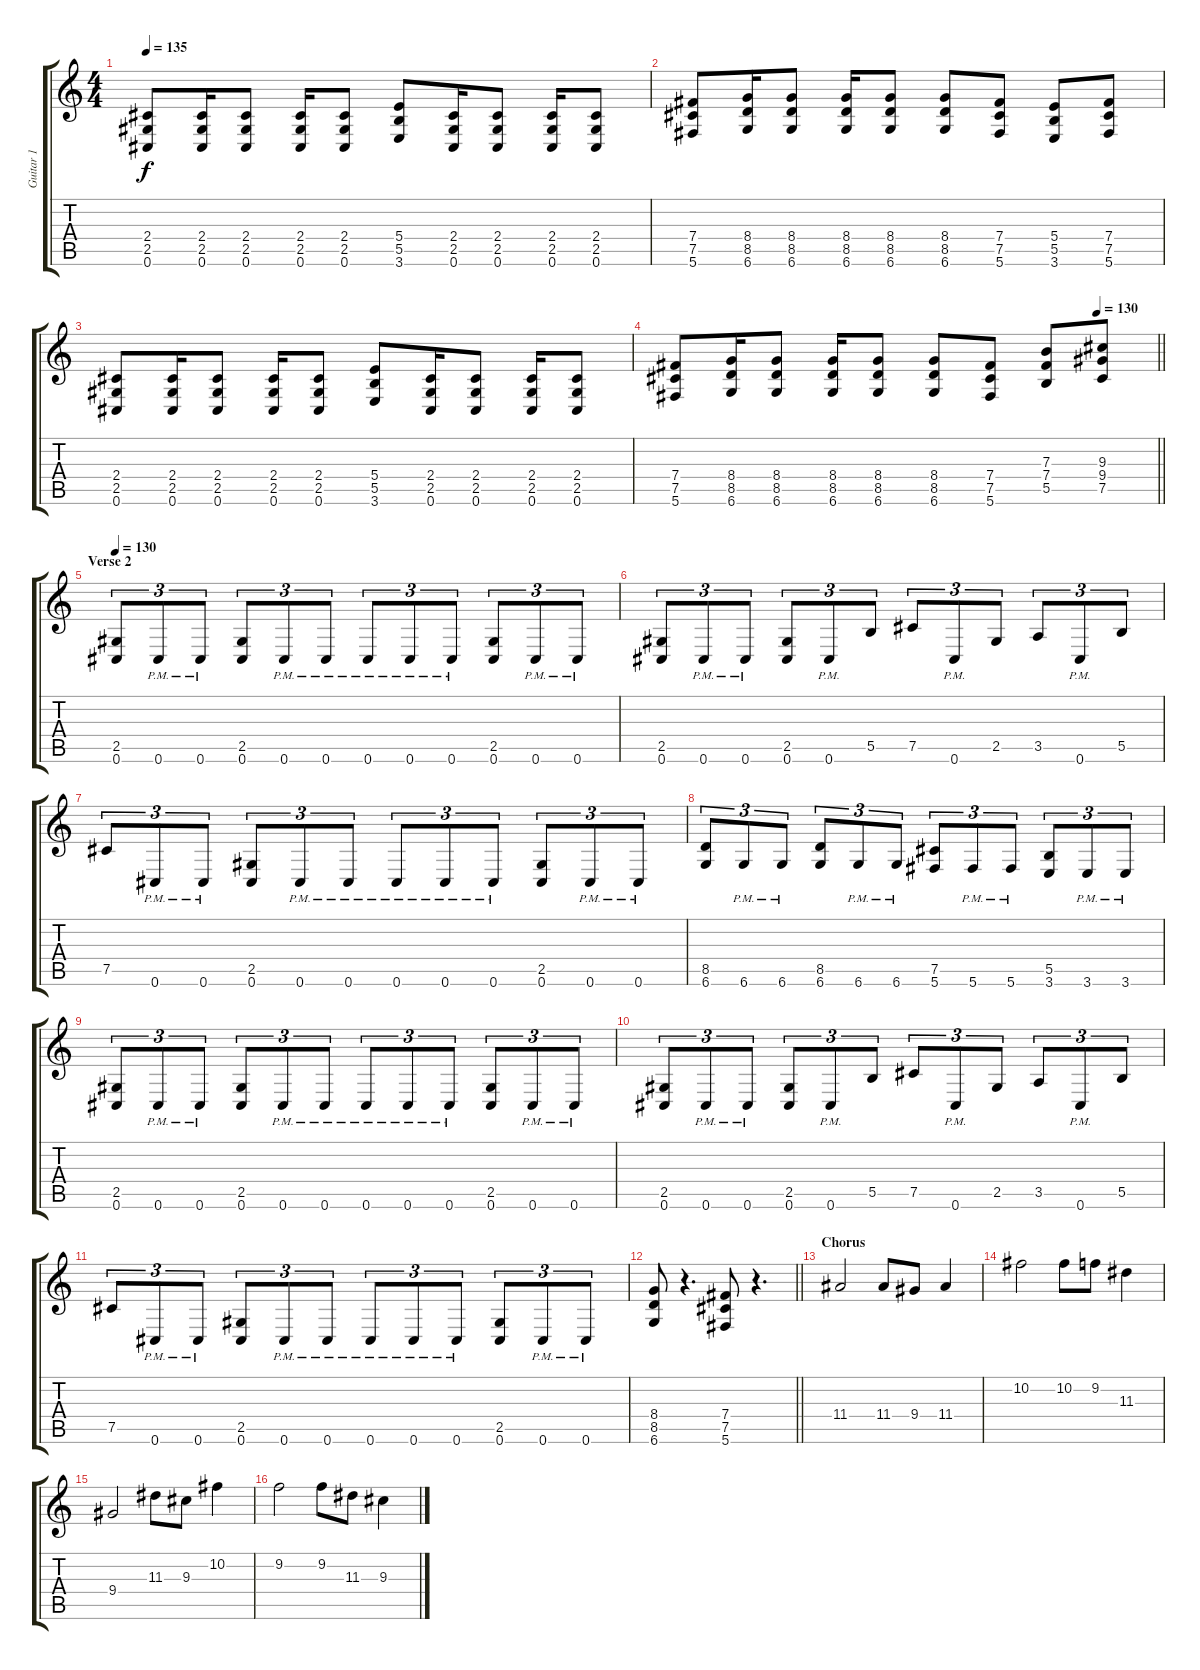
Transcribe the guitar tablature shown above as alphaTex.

\track ("Guitar 1" "Guitar 1") {instrument overdrivenguitar}
\staff {score tabs}
\tuning (Db4 Ab3 E3 B2 Gb2 Db2) {hide}
\ts (4 4)
\tempo 135
\clef g2
\ks c
(2.4 2.5 0.6).8{dy f} (2.4 2.5 0.6).16 (2.4 2.5 0.6).8 (2.4 2.5 0.6).16 (2.4 2.5 0.6).8 (5.4 5.5 3.6).8 (2.4 2.5 0.6).16 (2.4 2.5 0.6).8 (2.4 2.5 0.6).16 (2.4 2.5 0.6).8 |
(7.4 7.5 5.6).8 (8.4 8.5 6.6).16 (8.4 8.5 6.6).8 (8.4 8.5 6.6).16 (8.4 8.5 6.6).8 (8.4 8.5 6.6).8 (7.4 7.5 5.6).8 (5.4 5.5 3.6).8 (7.4 7.5 5.6).8 |
(2.4 2.5 0.6).8 (2.4 2.5 0.6).16 (2.4 2.5 0.6).8 (2.4 2.5 0.6).16 (2.4 2.5 0.6).8 (5.4 5.5 3.6).8 (2.4 2.5 0.6).16 (2.4 2.5 0.6).8 (2.4 2.5 0.6).16 (2.4 2.5 0.6).8 |
\tempo (130 0.875)
\barLineRight lightlight
(7.4 7.5 5.6).8 (8.4 8.5 6.6).16 (8.4 8.5 6.6).8 (8.4 8.5 6.6).16 (8.4 8.5 6.6).8 (8.4 8.5 6.6).8 (7.4 7.5 5.6).8 (7.3 7.4 5.5).8 (9.3 9.4 7.5).8 |
\section ("" "Verse 2")
\tempo 130
(2.5 0.6).8{tu (3 2)} 0.6{pm}.8{tu (3 2)} 0.6{pm}.8{tu (3 2)} (2.5 0.6).8{tu (3 2)} 0.6{pm}.8{tu (3 2)} 0.6{pm}.8{tu (3 2)} 0.6{pm}.8{tu (3 2)} 0.6{pm}.8{tu (3 2)} 0.6{pm}.8{tu (3 2)} (2.5 0.6).8{tu (3 2)} 0.6{pm}.8{tu (3 2)} 0.6{pm}.8{tu (3 2)} |
(2.5 0.6).8{tu (3 2)} 0.6{pm}.8{tu (3 2)} 0.6{pm}.8{tu (3 2)} (2.5 0.6).8{tu (3 2)} 0.6{pm}.8{tu (3 2)} 5.5.8{tu (3 2)} 7.5.8{tu (3 2)} 0.6{pm}.8{tu (3 2)} 2.5.8{tu (3 2)} 3.5.8{tu (3 2)} 0.6{pm}.8{tu (3 2)} 5.5.8{tu (3 2)} |
7.5.8{tu (3 2)} 0.6{pm}.8{tu (3 2)} 0.6{pm}.8{tu (3 2)} (2.5 0.6).8{tu (3 2)} 0.6{pm}.8{tu (3 2)} 0.6{pm}.8{tu (3 2)} 0.6{pm}.8{tu (3 2)} 0.6{pm}.8{tu (3 2)} 0.6{pm}.8{tu (3 2)} (2.5 0.6).8{tu (3 2)} 0.6{pm}.8{tu (3 2)} 0.6{pm}.8{tu (3 2)} |
(8.5 6.6).8{tu (3 2)} 6.6{pm}.8{tu (3 2)} 6.6{pm}.8{tu (3 2)} (8.5 6.6).8{tu (3 2)} 6.6{pm}.8{tu (3 2)} 6.6{pm}.8{tu (3 2)} (7.5 5.6).8{tu (3 2)} 5.6{pm}.8{tu (3 2)} 5.6{pm}.8{tu (3 2)} (5.5 3.6).8{tu (3 2)} 3.6{pm}.8{tu (3 2)} 3.6{pm}.8{tu (3 2)} |
(2.5 0.6).8{tu (3 2)} 0.6{pm}.8{tu (3 2)} 0.6{pm}.8{tu (3 2)} (2.5 0.6).8{tu (3 2)} 0.6{pm}.8{tu (3 2)} 0.6{pm}.8{tu (3 2)} 0.6{pm}.8{tu (3 2)} 0.6{pm}.8{tu (3 2)} 0.6{pm}.8{tu (3 2)} (2.5 0.6).8{tu (3 2)} 0.6{pm}.8{tu (3 2)} 0.6{pm}.8{tu (3 2)} |
(2.5 0.6).8{tu (3 2)} 0.6{pm}.8{tu (3 2)} 0.6{pm}.8{tu (3 2)} (2.5 0.6).8{tu (3 2)} 0.6{pm}.8{tu (3 2)} 5.5.8{tu (3 2)} 7.5.8{tu (3 2)} 0.6{pm}.8{tu (3 2)} 2.5.8{tu (3 2)} 3.5.8{tu (3 2)} 0.6{pm}.8{tu (3 2)} 5.5.8{tu (3 2)} |
7.5.8{tu (3 2)} 0.6{pm}.8{tu (3 2)} 0.6{pm}.8{tu (3 2)} (2.5 0.6).8{tu (3 2)} 0.6{pm}.8{tu (3 2)} 0.6{pm}.8{tu (3 2)} 0.6{pm}.8{tu (3 2)} 0.6{pm}.8{tu (3 2)} 0.6{pm}.8{tu (3 2)} (2.5 0.6).8{tu (3 2)} 0.6{pm}.8{tu (3 2)} 0.6{pm}.8{tu (3 2)} |
\barLineRight lightlight
(8.4 8.5 6.6).8 r.4{d} (7.4 7.5 5.6).8 r.4{d} |
\section ("" "Chorus")
11.4.2 11.4.8 9.4.8 11.4.4 |
10.2.2 10.2.8 9.2.8 11.3.4 |
9.4.2 11.3.8 9.3.8 10.2.4 |
9.2.2 9.2.8 11.3.8 9.3.4
